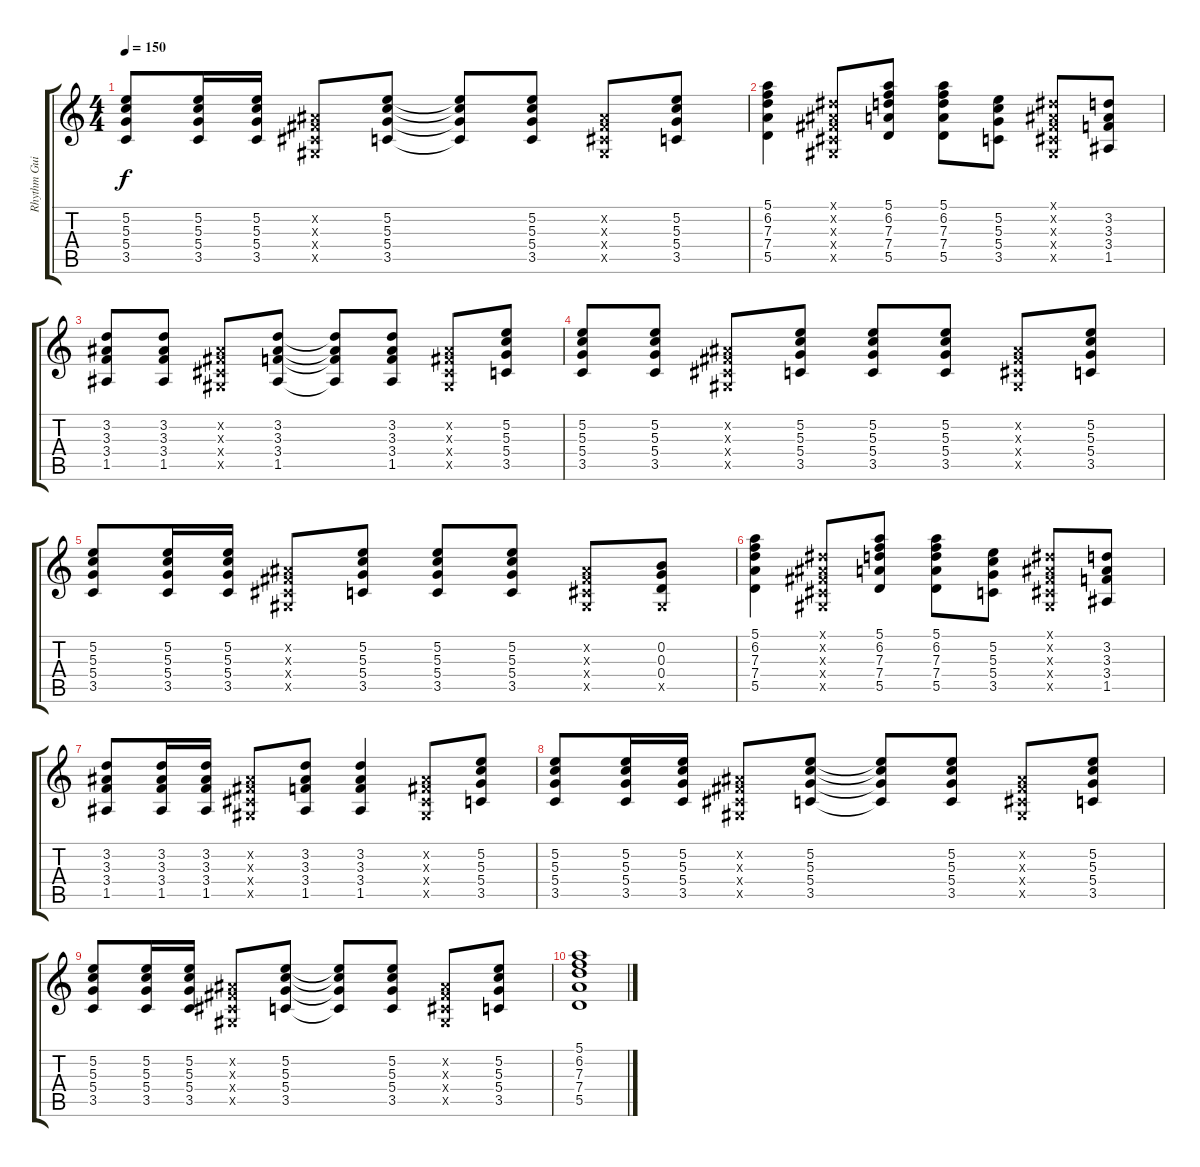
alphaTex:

\track ("Rhythm Guitar" "Rhythm Gui") {instrument electricguitarclean}
\staff {score tabs}
\tuning (E4 B3 G3 D3 A2 E2) {hide}
\ts (4 4)
\tempo 150
\clef g2
\ks c
(5.2 5.3 5.4 3.5).8{dy f} (5.2 5.3 5.4 3.5).16 (5.2 5.3 5.4 3.5).16 (-1.2{x} -1.3{x} -1.4{x} -1.5{x}).8 (5.2 5.3 5.4 3.5).8 (5.2{t} 5.3{t} 5.4{t} 3.5{t}).8 (5.2 5.3 5.4 3.5).8 (-1.2{x} -1.3{x} -1.4{x} -1.5{x}).8 (5.2 5.3 5.4 3.5).8 |
(5.1 6.2 7.3 7.4 5.5).4 (-1.1{x} -1.2{x} -1.3{x} -1.4{x} -1.5{x}).8 (5.1 6.2 7.3 7.4 5.5).8 (5.1 6.2 7.3 7.4 5.5).8 (5.2 5.3 5.4 3.5).8 (-1.1{x} -1.2{x} -1.3{x} -1.4{x} -1.5{x}).8 (3.2 3.3 3.4 1.5).8 |
(3.2 3.3 3.4 1.5).8 (3.2 3.3 3.4 1.5).8 (-1.2{x} -1.3{x} -1.4{x} -1.5{x}).8 (3.2 3.3 3.4 1.5).8 (3.2{t} 3.3{t} 3.4{t} 1.5{t}).8 (3.2 3.3 3.4 1.5).8 (-1.2{x} -1.3{x} -1.4{x} -1.5{x}).8 (5.2 5.3 5.4 3.5).8 |
(5.2 5.3 5.4 3.5).8 (5.2 5.3 5.4 3.5).8 (-1.2{x} -1.3{x} -1.4{x} -1.5{x}).8 (5.2 5.3 5.4 3.5).8 (5.2 5.3 5.4 3.5).8 (5.2 5.3 5.4 3.5).8 (-1.2{x} -1.3{x} -1.4{x} -1.5{x}).8 (5.2 5.3 5.4 3.5).8 |
(5.2 5.3 5.4 3.5).8 (5.2 5.3 5.4 3.5).16 (5.2 5.3 5.4 3.5).16 (-1.2{x} -1.3{x} -1.4{x} -1.5{x}).8 (5.2 5.3 5.4 3.5).8 (5.2 5.3 5.4 3.5).8 (5.2 5.3 5.4 3.5).8 (-1.2{x} -1.3{x} -1.4{x} -1.5{x}).8 (0.2 0.3 0.4 -1.5{x}).8 |
(5.1 6.2 7.3 7.4 5.5).4 (-1.1{x} -1.2{x} -1.3{x} -1.4{x} -1.5{x}).8 (5.1 6.2 7.3 7.4 5.5).8 (5.1 6.2 7.3 7.4 5.5).8 (5.2 5.3 5.4 3.5).8 (-1.1{x} -1.2{x} -1.3{x} -1.4{x} -1.5{x}).8 (3.2 3.3 3.4 1.5).8 |
(3.2 3.3 3.4 1.5).8 (3.2 3.3 3.4 1.5).16 (3.2 3.3 3.4 1.5).16 (-1.2{x} -1.3{x} -1.4{x} -1.5{x}).8 (3.2 3.3 3.4 1.5).8 (3.2 3.3 3.4 1.5).4 (-1.2{x} -1.3{x} -1.4{x} -1.5{x}).8 (5.2 5.3 5.4 3.5).8 |
(5.2 5.3 5.4 3.5).8 (5.2 5.3 5.4 3.5).16 (5.2 5.3 5.4 3.5).16 (-1.2{x} -1.3{x} -1.4{x} -1.5{x}).8 (5.2 5.3 5.4 3.5).8 (5.2{t} 5.3{t} 5.4{t} 3.5{t}).8 (5.2 5.3 5.4 3.5).8 (-1.2{x} -1.3{x} -1.4{x} -1.5{x}).8 (5.2 5.3 5.4 3.5).8 |
(5.2 5.3 5.4 3.5).8 (5.2 5.3 5.4 3.5).16 (5.2 5.3 5.4 3.5).16 (-1.2{x} -1.3{x} -1.4{x} -1.5{x}).8 (5.2 5.3 5.4 3.5).8 (5.2{t} 5.3{t} 5.4{t} 3.5{t}).8 (5.2 5.3 5.4 3.5).8 (-1.2{x} -1.3{x} -1.4{x} -1.5{x}).8 (5.2 5.3 5.4 3.5).8 |
(5.1 6.2 7.3 7.4 5.5).1
